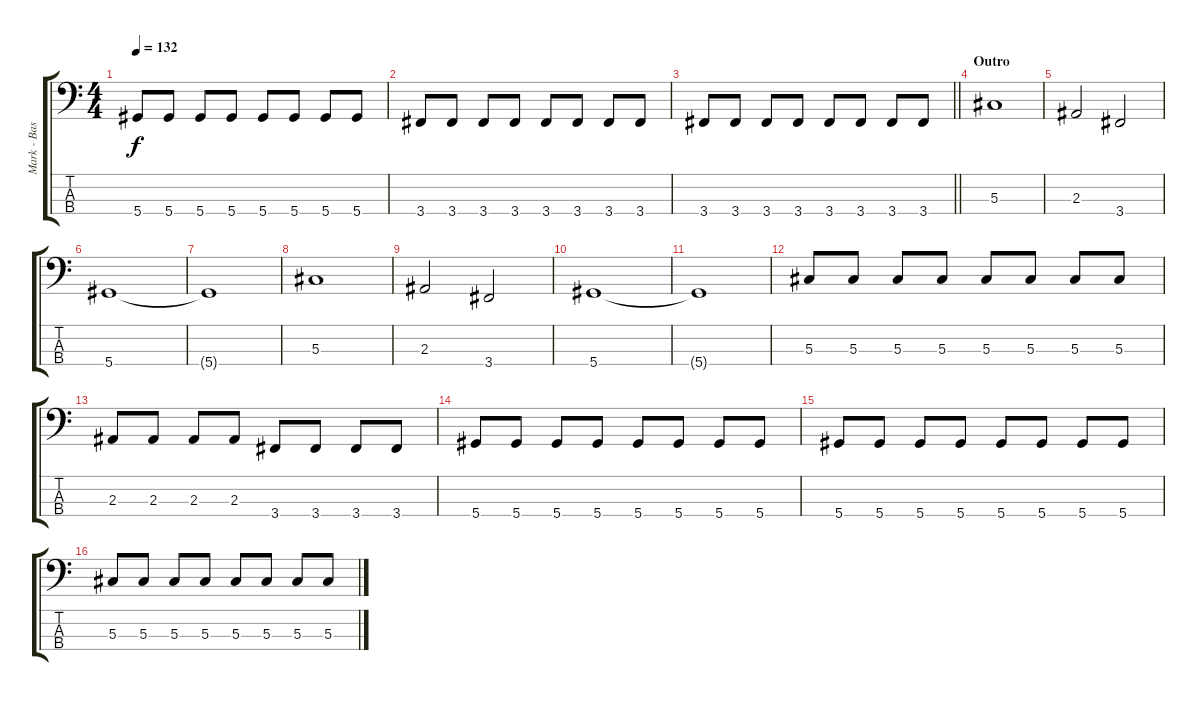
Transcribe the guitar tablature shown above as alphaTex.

\track ("Mark - Bass" "Mark - Bas") {instrument electricbasspick}
\staff {score tabs}
\tuning (Gb2 Db2 Ab1 Eb1) {hide}
\ts (4 4)
\tempo 132
\clef f4
\ks c
5.4.8{dy f} 5.4.8 5.4.8 5.4.8 5.4.8 5.4.8 5.4.8 5.4.8 |
3.4.8 3.4.8 3.4.8 3.4.8 3.4.8 3.4.8 3.4.8 3.4.8 |
\barLineRight lightlight
3.4.8 3.4.8 3.4.8 3.4.8 3.4.8 3.4.8 3.4.8 3.4.8 |
\section ("" "Outro")
5.3.1 |
2.3.2 3.4.2 |
5.4.1 |
5.4{t}.1 |
5.3.1 |
2.3.2 3.4.2 |
5.4.1 |
5.4{t}.1 |
5.3.8 5.3.8 5.3.8 5.3.8 5.3.8 5.3.8 5.3.8 5.3.8 |
2.3.8 2.3.8 2.3.8 2.3.8 3.4.8 3.4.8 3.4.8 3.4.8 |
5.4.8 5.4.8 5.4.8 5.4.8 5.4.8 5.4.8 5.4.8 5.4.8 |
5.4.8 5.4.8 5.4.8 5.4.8 5.4.8 5.4.8 5.4.8 5.4.8 |
5.3.8 5.3.8 5.3.8 5.3.8 5.3.8 5.3.8 5.3.8 5.3.8
